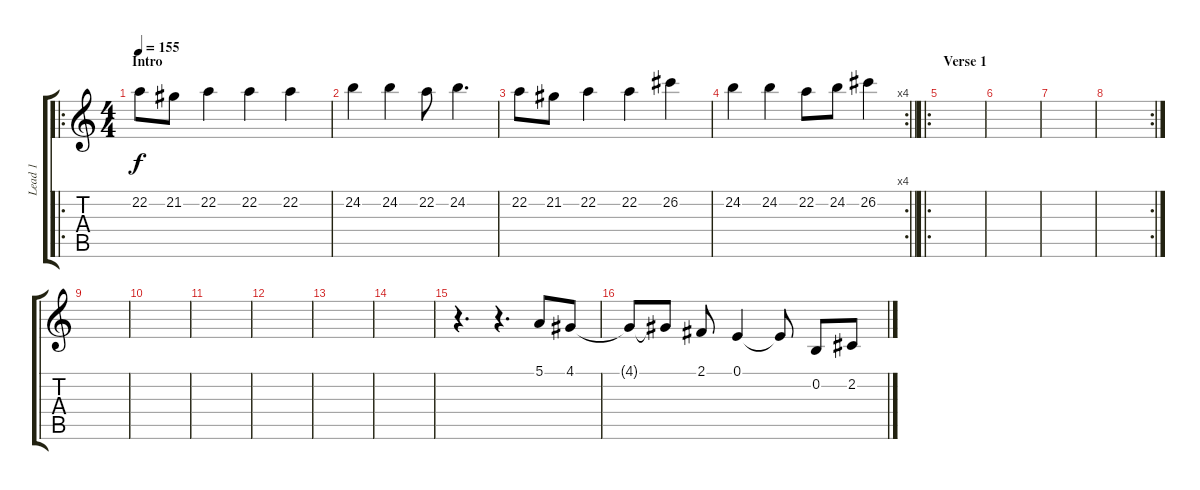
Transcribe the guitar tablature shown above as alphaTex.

\track ("Lead 1" "Lead 1") {instrument lead1square}
\staff {score tabs}
\tuning (E4 B3 G3 D3 A2 E2) {hide}
\ro
\ts (4 4)
\section ("" "Intro")
\tempo 155
\clef g2
\ks c
22.2.8{dy f instrument lead1square} 21.2.8 22.2.4 22.2.4 22.2.4 |
24.2.4 24.2.4 22.2.8 24.2.4{d} |
22.2.8 21.2.8 22.2.4 22.2.4 26.2.4 |
\rc 4
\barLineRight lightlight
24.2.4 24.2.4 22.2.8 24.2.8 26.2.4 |
\ro
\section ("" "Verse 1")
|
|
|
\rc 2
|
|
|
|
|
|
|
r.4{d} r.4{d} 5.1.8 4.1.8 |
4.1{t}.8 4.1{t}.8 2.1.8 0.1.4 0.1{t}.8 0.2.8 2.2.8
